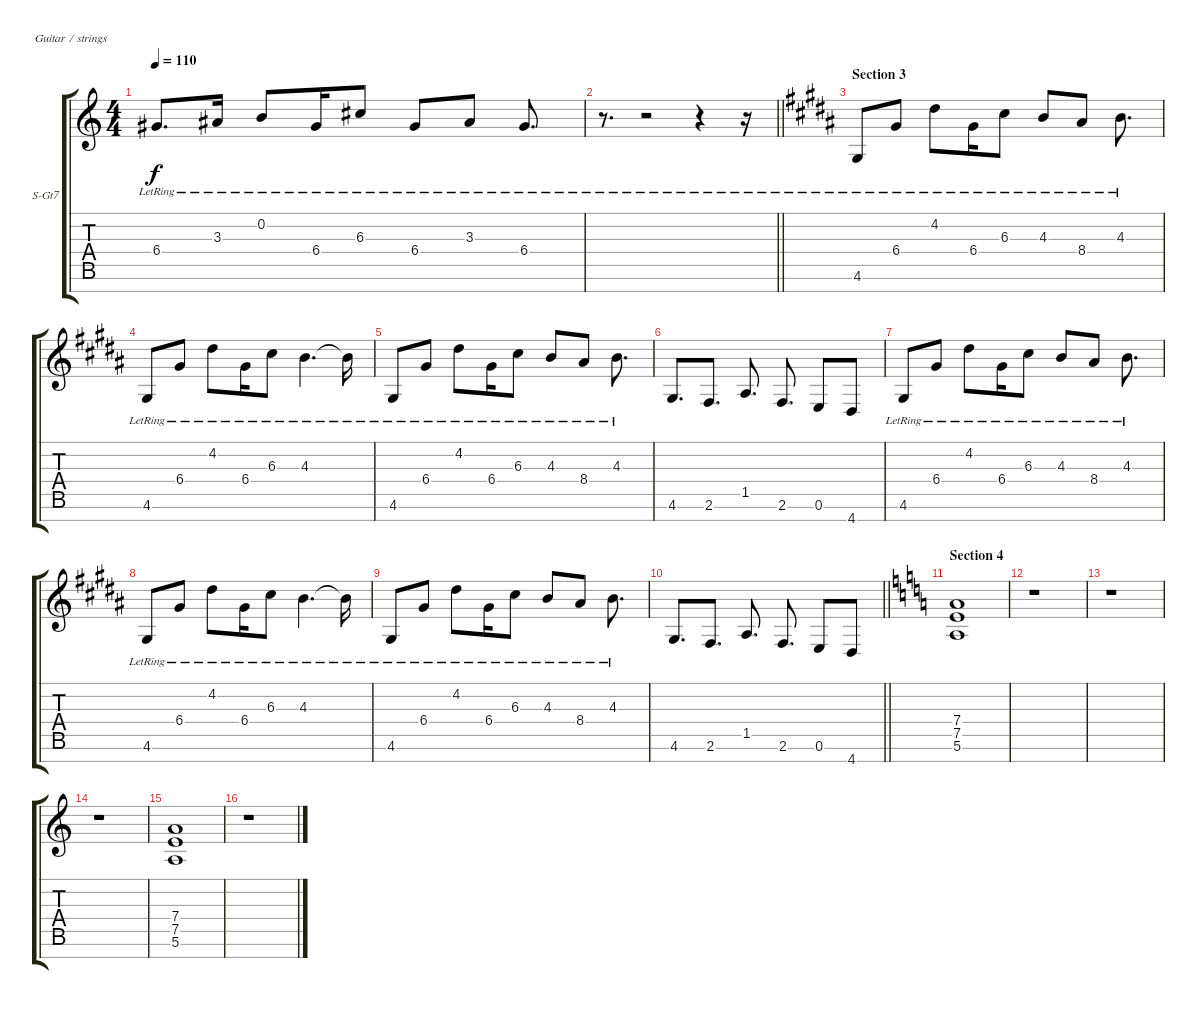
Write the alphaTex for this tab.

\bracketExtendMode groupsimilarinstruments
\firstSystemTrackNameOrientation horizontal
\otherSystemsTrackNameOrientation horizontal
\track ("Track 2" "S-Gt7") {instrument acousticguitarsteel}
\staff {score tabs}
\tuning (E4 B3 G3 D3 A2 E2 B1)
\ts (4 4)
\tempo 110
\clef g2
\ks c
6.4{lr}.8{d dy f} 3.3{lr}.16 0.2{lr}.8 6.4{lr}.16 6.3{lr}.8 6.4{lr}.8 3.3{lr}.8 6.4{lr}.8{d} |
\barLineRight lightlight
r.8{d} r.2 r.4 r.16 |
\section ("" "Section 3")
\ks b
4.6{lr}.8 6.4{lr}.8 4.2{lr}.8 6.4{lr}.16 6.3{lr}.8 4.3{lr}.8 8.4{lr}.8 4.3{lr}.8{d} |
4.6{lr}.8 6.4{lr}.8 4.2{lr}.8 6.4{lr}.16 6.3{lr}.8 4.3{lr}.4{d} 4.3{lr t}.16 |
4.6{lr}.8 6.4{lr}.8 4.2{lr}.8 6.4{lr}.16 6.3{lr}.8 4.3{lr}.8 8.4{lr}.8 4.3{lr}.8{d} |
4.6.8{d} 2.6.8{d} 1.5.8{d} 2.6.8{d} 0.6.8 4.7.8 |
4.6{lr}.8 6.4{lr}.8 4.2{lr}.8 6.4{lr}.16 6.3{lr}.8 4.3{lr}.8 8.4{lr}.8 4.3{lr}.8{d} |
4.6{lr}.8 6.4{lr}.8 4.2{lr}.8 6.4{lr}.16 6.3{lr}.8 4.3{lr}.4{d} 4.3{lr t}.16 |
4.6{lr}.8 6.4{lr}.8 4.2{lr}.8 6.4{lr}.16 6.3{lr}.8 4.3{lr}.8 8.4{lr}.8 4.3{lr}.8{d} |
\barLineRight lightlight
4.6.8{d} 2.6.8{d} 1.5.8{d} 2.6.8{d} 0.6.8 4.7.8 |
\section ("" "Section 4")
\ks c
(7.4 7.5 5.6).1 |
r.1 |
r.1 |
r.1 |
(7.4 7.5 5.6).1 |
r.1
